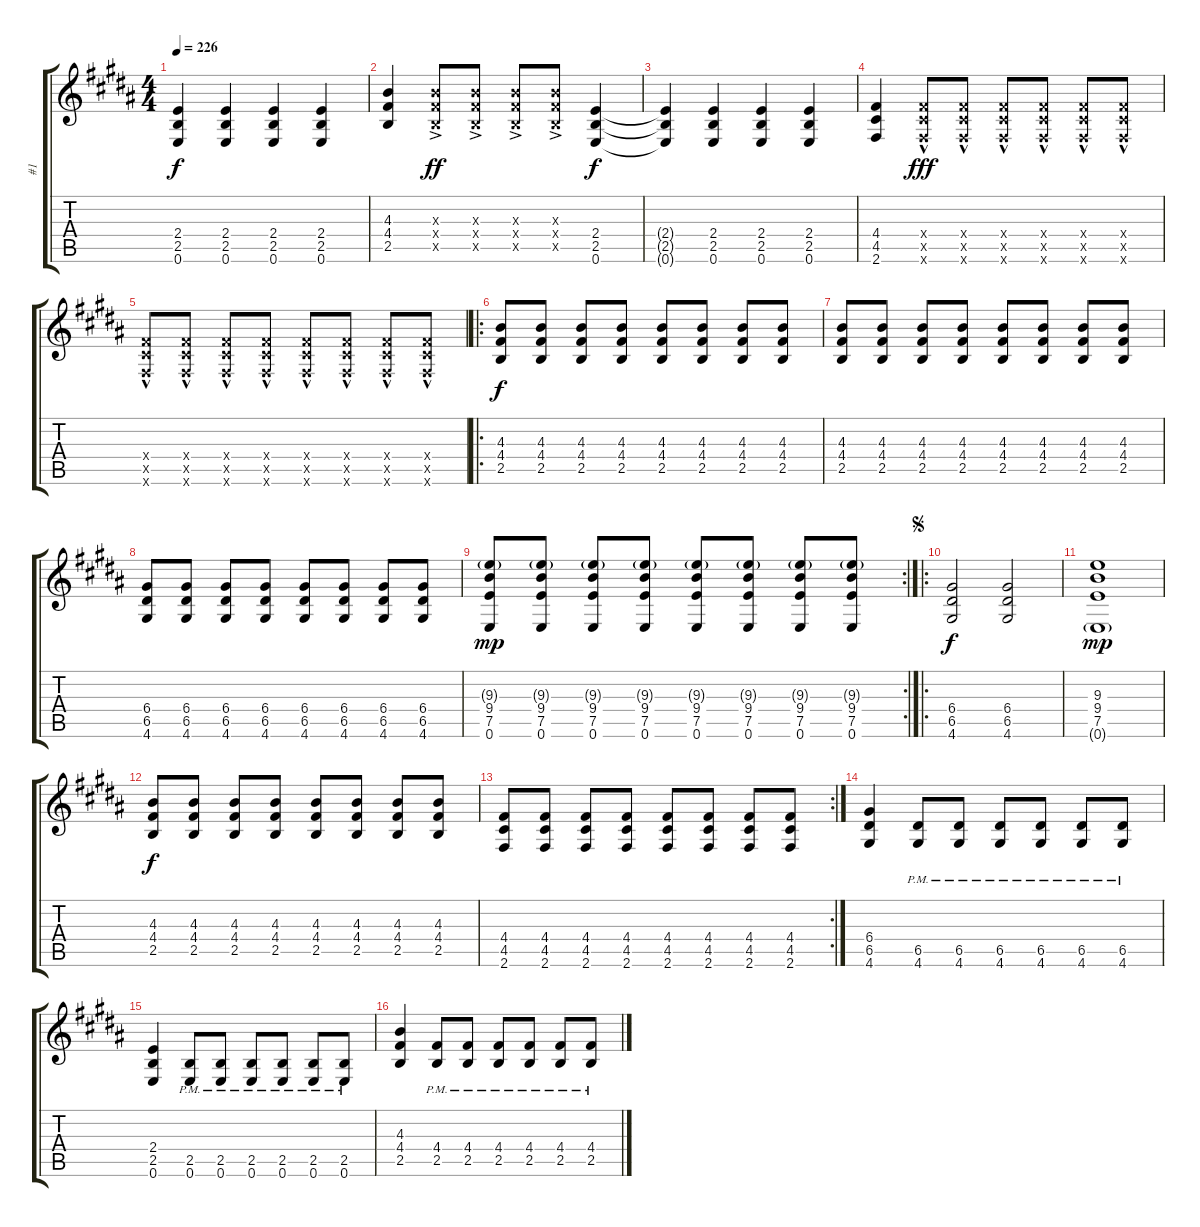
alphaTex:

\track ("#1" "#1") {instrument overdrivenguitar}
\staff {score tabs}
\tuning (E4 B3 G3 D3 A2 E2) {hide}
\ts (4 4)
\tempo 226
\clef g2
\ks g#minor
(2.4{t} 2.5{t} 0.6{t}).4{dy f} (2.4 2.5 0.6).4 (2.4 2.5 0.6).4 (2.4 2.5 0.6).4 |
\ks b
(4.3 4.4 2.5).4 (4.3{ac x} 4.4{ac x} 2.5{ac x}).8{dy ff} (4.3{ac x} 4.4{ac x} 2.5{ac x}).8 (4.3{ac x} 4.4{ac x} 2.5{ac x}).8 (4.3{ac x} 4.4{ac x} 2.5{ac x}).8 (2.4 2.5 0.6).4{dy f} |
\ks g#minor
(2.4{t} 2.5{t} 0.6{t}).4 (2.4 2.5 0.6).4 (2.4 2.5 0.6).4 (2.4 2.5 0.6).4 |
(4.4 4.5 2.6).4 (4.4{hac x} 4.5{hac x} 2.6{hac x}).8{dy fff} (4.4{hac x} 4.5{hac x} 2.6{hac x}).8 (4.4{hac x} 4.5{hac x} 2.6{hac x}).8 (4.4{hac x} 4.5{hac x} 2.6{hac x}).8 (4.4{hac x} 4.5{hac x} 2.6{hac x}).8 (4.4{hac x} 4.5{hac x} 2.6{hac x}).8 |
(4.4{hac x} 4.5{hac x} 2.6{hac x}).8 (4.4{hac x} 4.5{hac x} 2.6{hac x}).8 (4.4{hac x} 4.5{hac x} 2.6{hac x}).8 (4.4{hac x} 4.5{hac x} 2.6{hac x}).8 (4.4{hac x} 4.5{hac x} 2.6{hac x}).8 (4.4{hac x} 4.5{hac x} 2.6{hac x}).8 (4.4{hac x} 4.5{hac x} 2.6{hac x}).8 (4.4{hac x} 4.5{hac x} 2.6{hac x}).8 |
\ro
\ks b
(4.3 4.4 2.5).8{dy f} (4.3 4.4 2.5).8 (4.3 4.4 2.5).8 (4.3 4.4 2.5).8 (4.3 4.4 2.5).8 (4.3 4.4 2.5).8 (4.3 4.4 2.5).8 (4.3 4.4 2.5).8 |
\ks g#minor
(4.3 4.4 2.5).8 (4.3 4.4 2.5).8 (4.3 4.4 2.5).8 (4.3 4.4 2.5).8 (4.3 4.4 2.5).8 (4.3 4.4 2.5).8 (4.3 4.4 2.5).8 (4.3 4.4 2.5).8 |
(6.4 6.5 4.6).8 (6.4 6.5 4.6).8 (6.4 6.5 4.6).8 (6.4 6.5 4.6).8 (6.4 6.5 4.6).8 (6.4 6.5 4.6).8 (6.4 6.5 4.6).8 (6.4 6.5 4.6).8 |
\rc 2
(9.3{g} 9.4 7.5 0.6).8{dy mp} (9.3{g} 9.4 7.5 0.6).8 (9.3{g} 9.4 7.5 0.6).8 (9.3{g} 9.4 7.5 0.6).8 (9.3{g} 9.4 7.5 0.6).8 (9.3{g} 9.4 7.5 0.6).8 (9.3{g} 9.4 7.5 0.6).8 (9.3{g} 9.4 7.5 0.6).8 |
\ro
\jump segno
\ks b
(6.4 6.5 4.6).2{dy f} (6.4 6.5 4.6).2 |
\ks g#minor
(9.3 9.4 7.5 0.6{g}).1{dy mp} |
(4.3 4.4 2.5).8{dy f} (4.3 4.4 2.5).8 (4.3 4.4 2.5).8 (4.3 4.4 2.5).8 (4.3 4.4 2.5).8 (4.3 4.4 2.5).8 (4.3 4.4 2.5).8 (4.3 4.4 2.5).8 |
\rc 2
(4.4 4.5 2.6).8 (4.4 4.5 2.6).8 (4.4 4.5 2.6).8 (4.4 4.5 2.6).8 (4.4 4.5 2.6).8 (4.4 4.5 2.6).8 (4.4 4.5 2.6).8 (4.4 4.5 2.6).8 |
\ks b
(6.4 6.5 4.6).4 (6.5{pm} 4.6{pm}).8 (6.5{pm} 4.6{pm}).8 (6.5{pm} 4.6{pm}).8 (6.5{pm} 4.6{pm}).8 (6.5{pm} 4.6{pm}).8 (6.5{pm} 4.6{pm}).8 |
\ks g#minor
(2.4 2.5 0.6).4 (2.5{pm} 0.6{pm}).8 (2.5{pm} 0.6{pm}).8 (2.5{pm} 0.6{pm}).8 (2.5{pm} 0.6{pm}).8 (2.5{pm} 0.6{pm}).8 (2.5{pm} 0.6{pm}).8 |
(4.3 4.4 2.5).4 (4.4{pm} 2.5{pm}).8 (4.4{pm} 2.5{pm}).8 (4.4{pm} 2.5{pm}).8 (4.4{pm} 2.5{pm}).8 (4.4{pm} 2.5{pm}).8 (4.4{pm} 2.5{pm}).8
